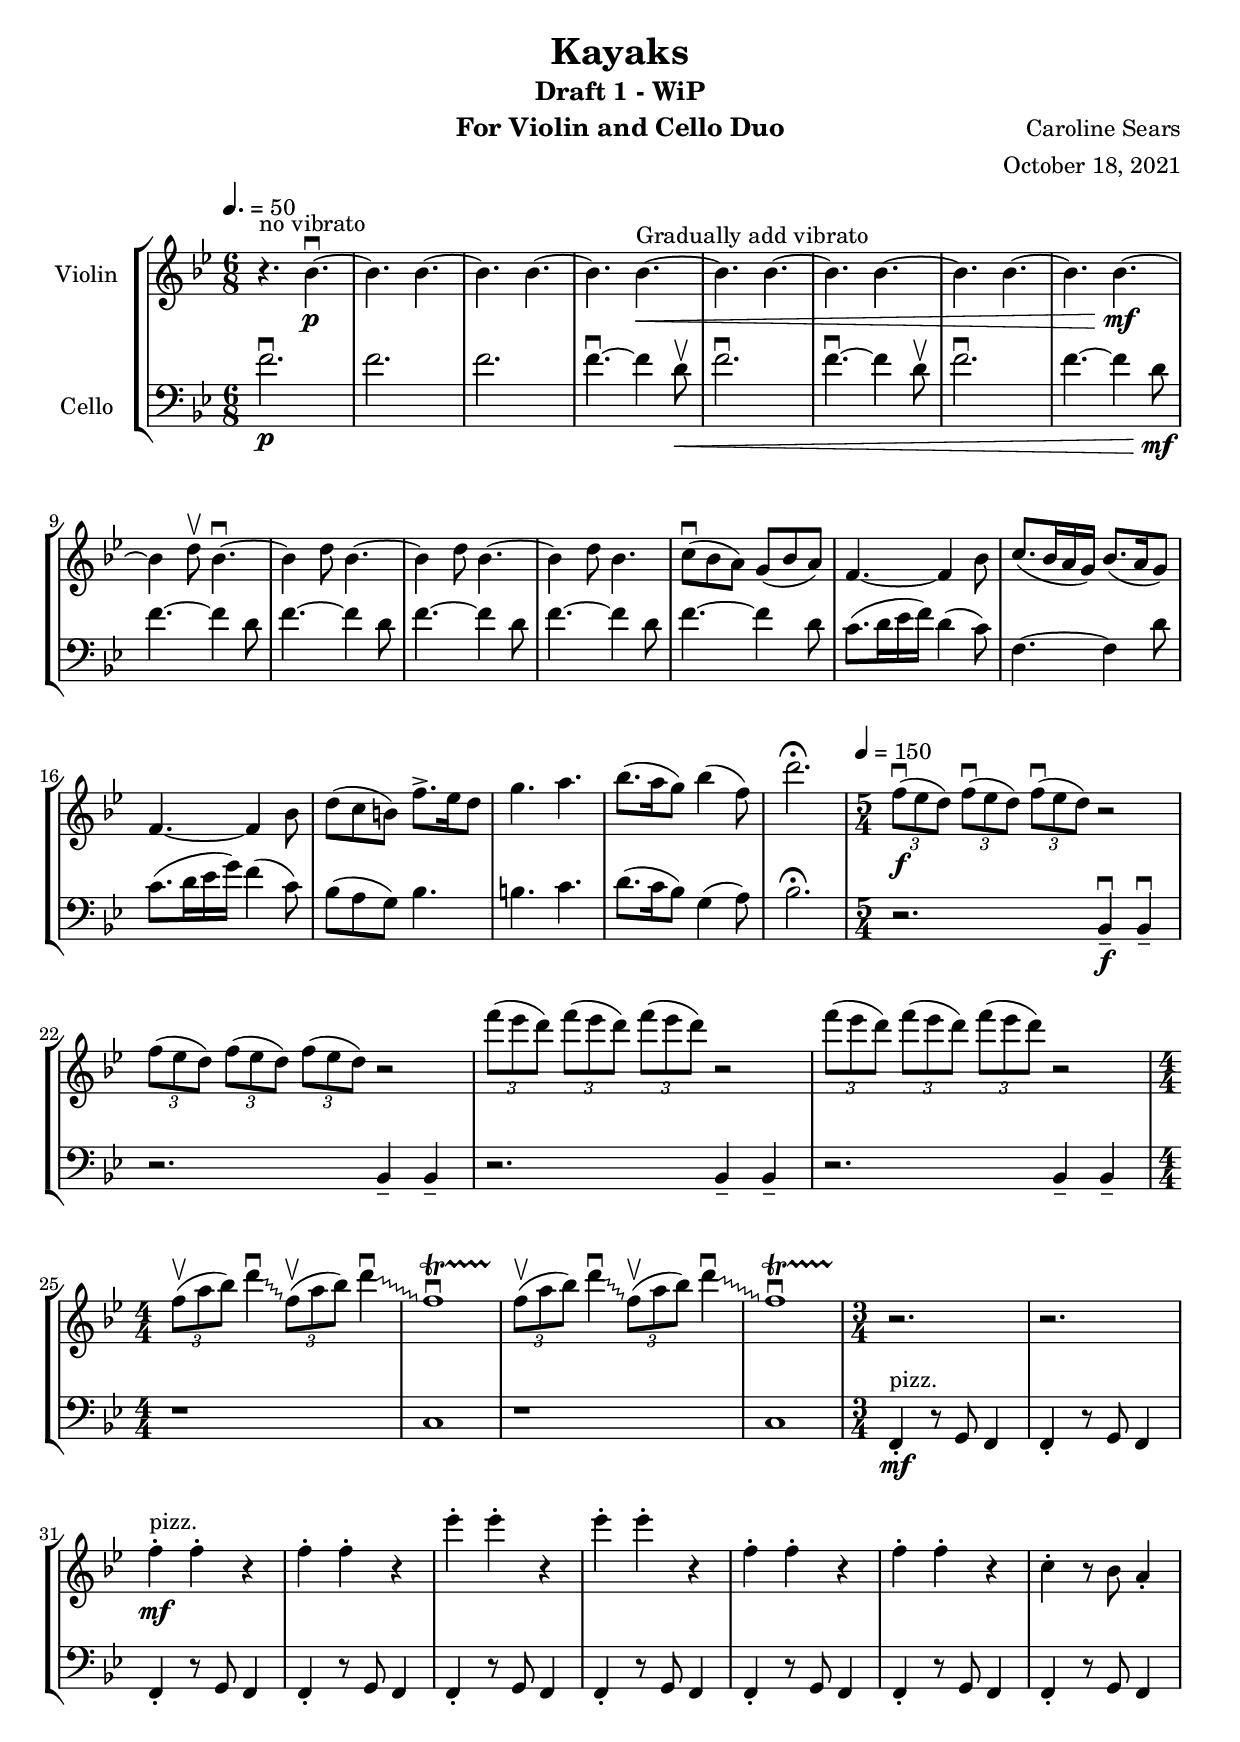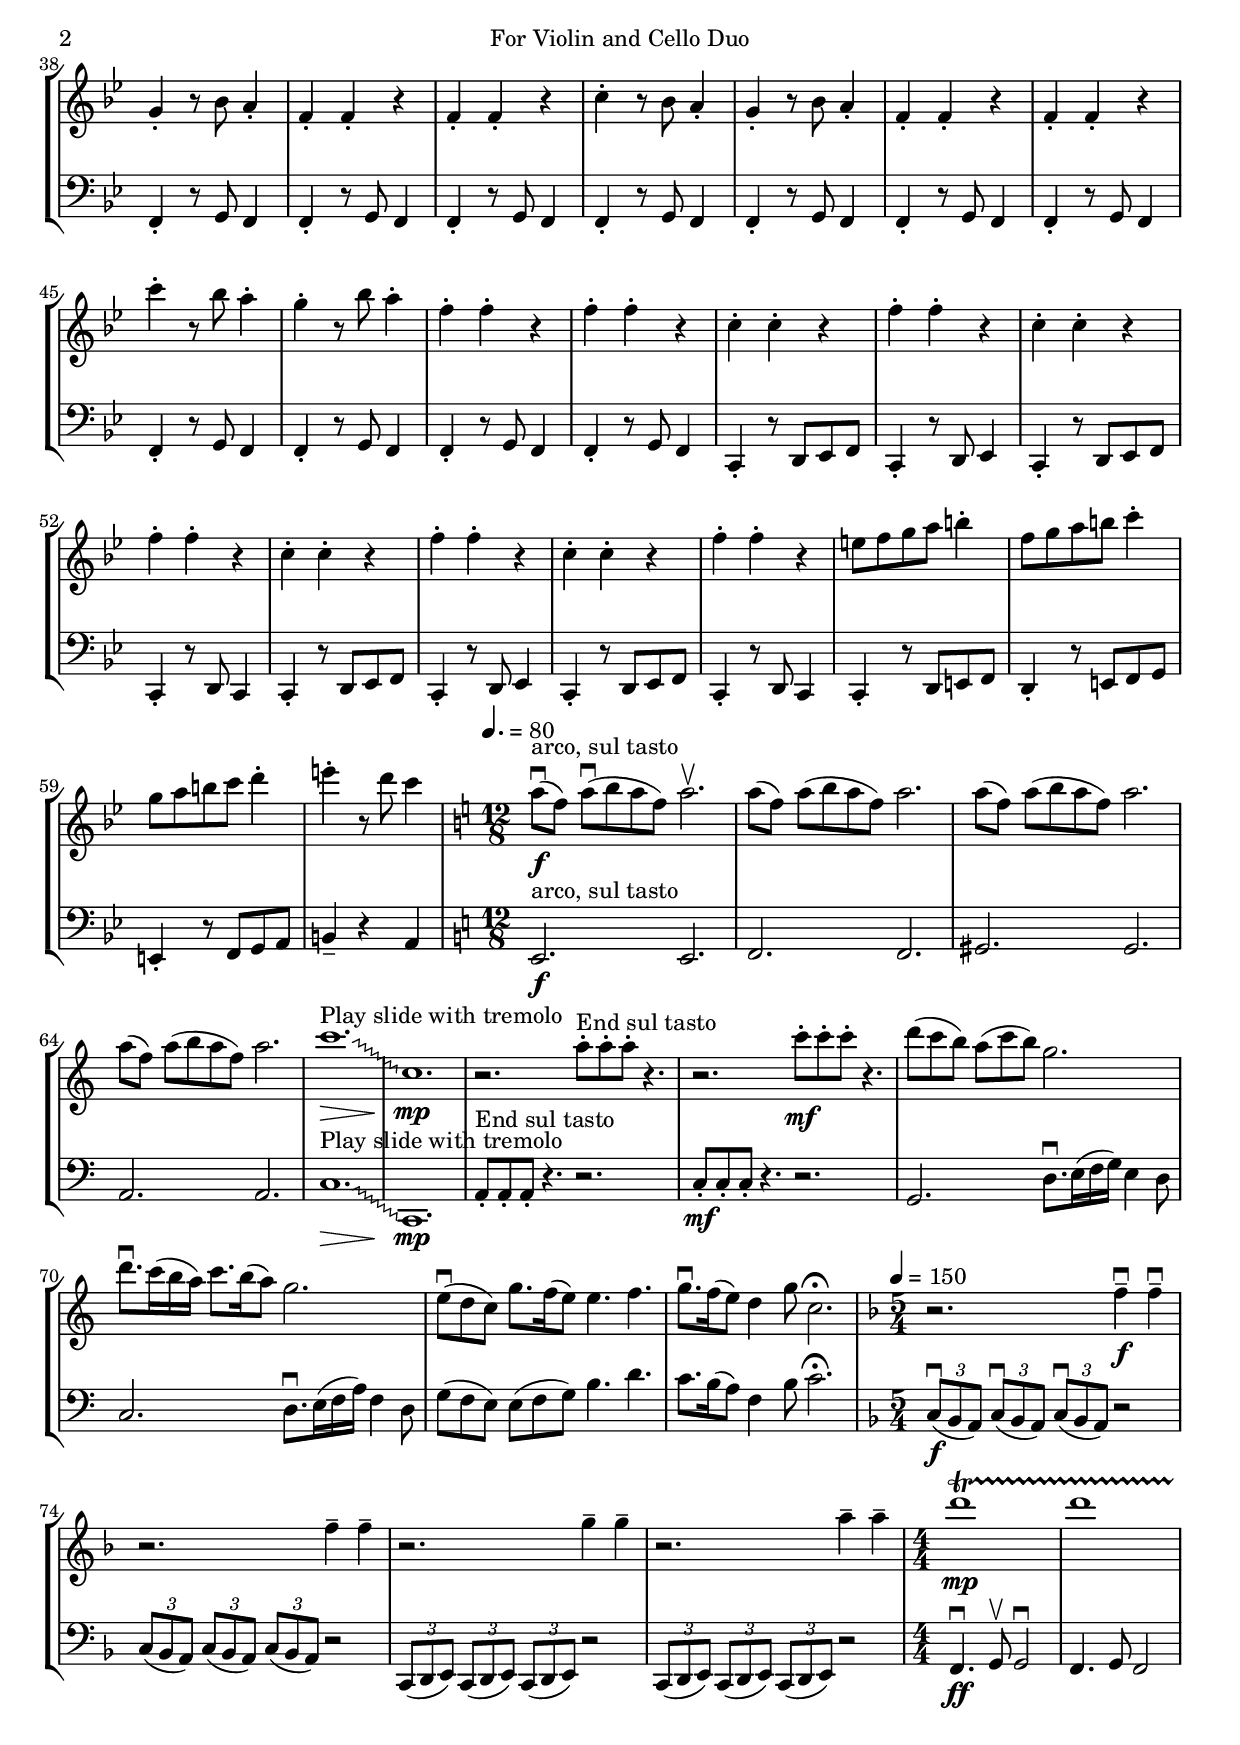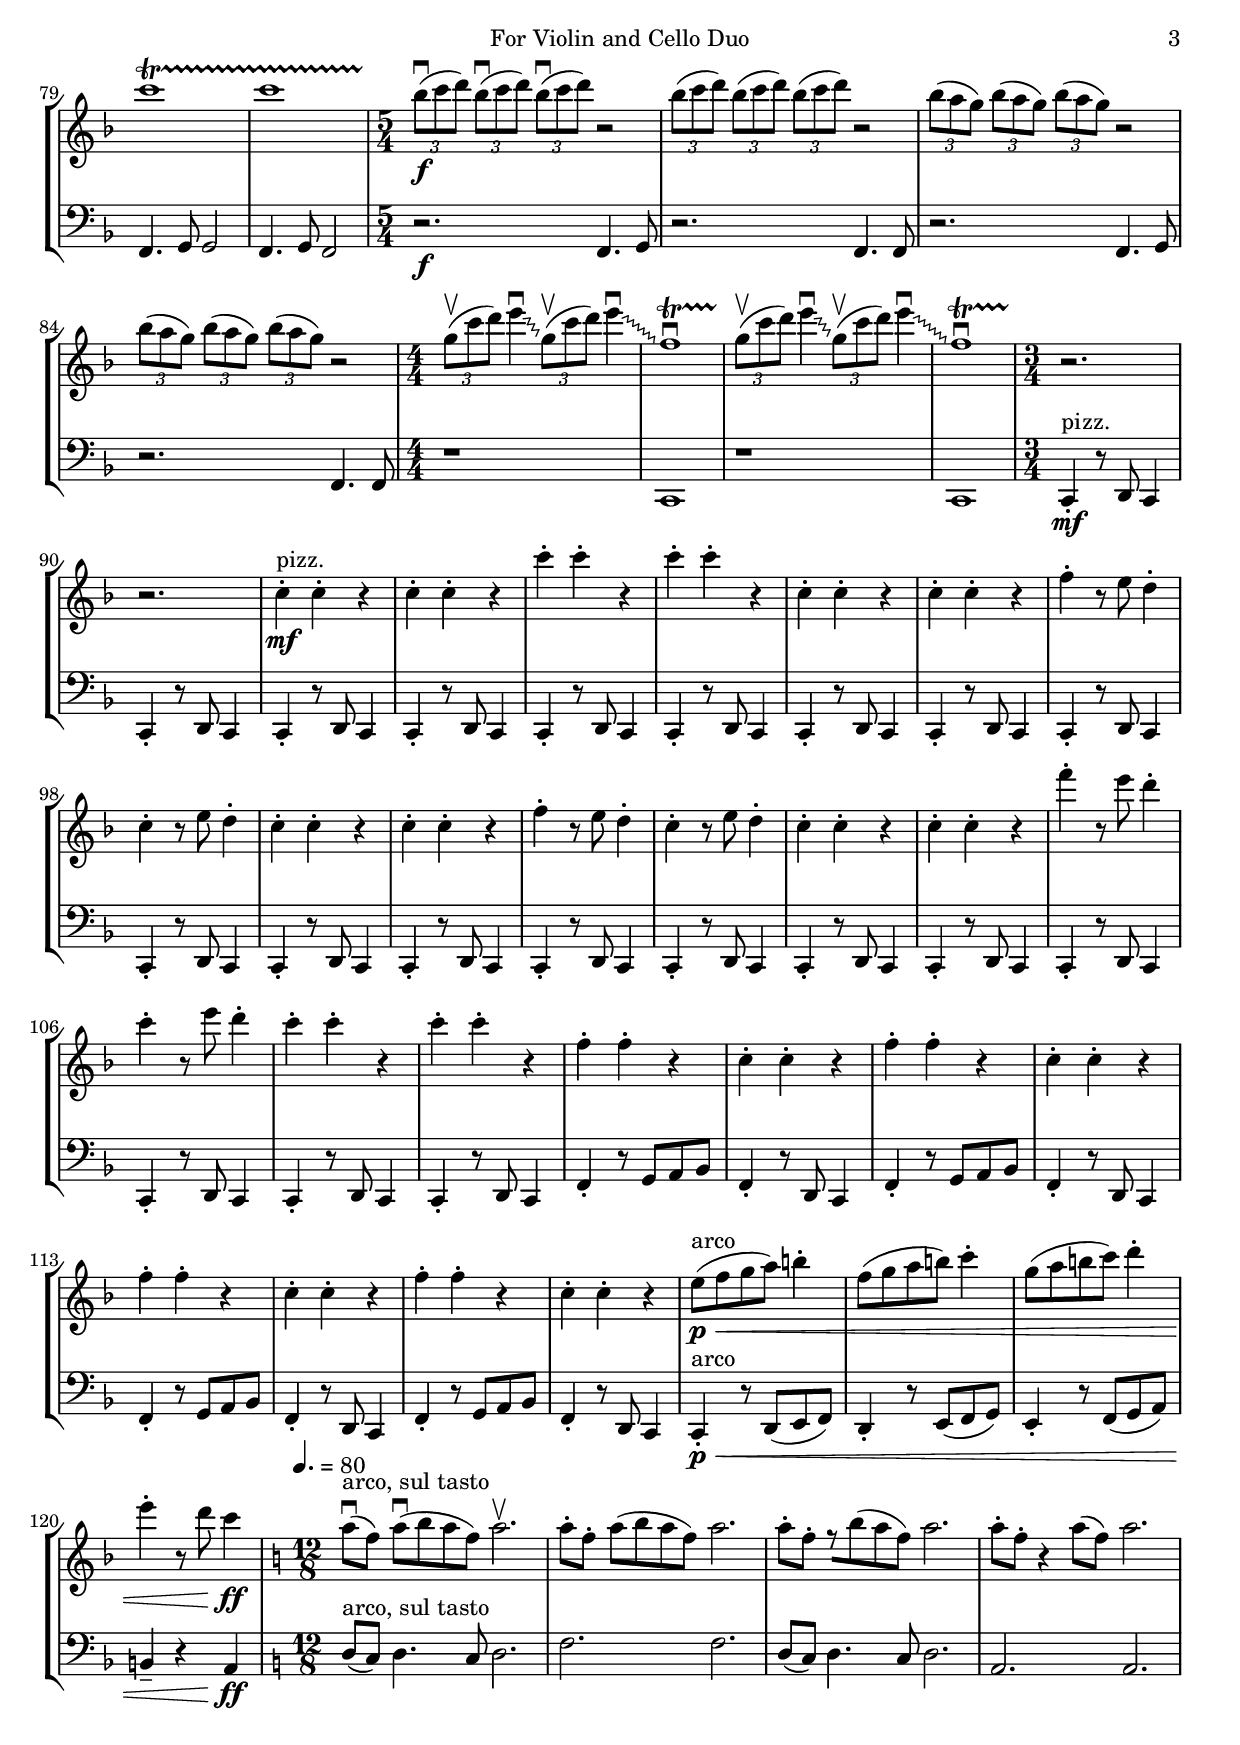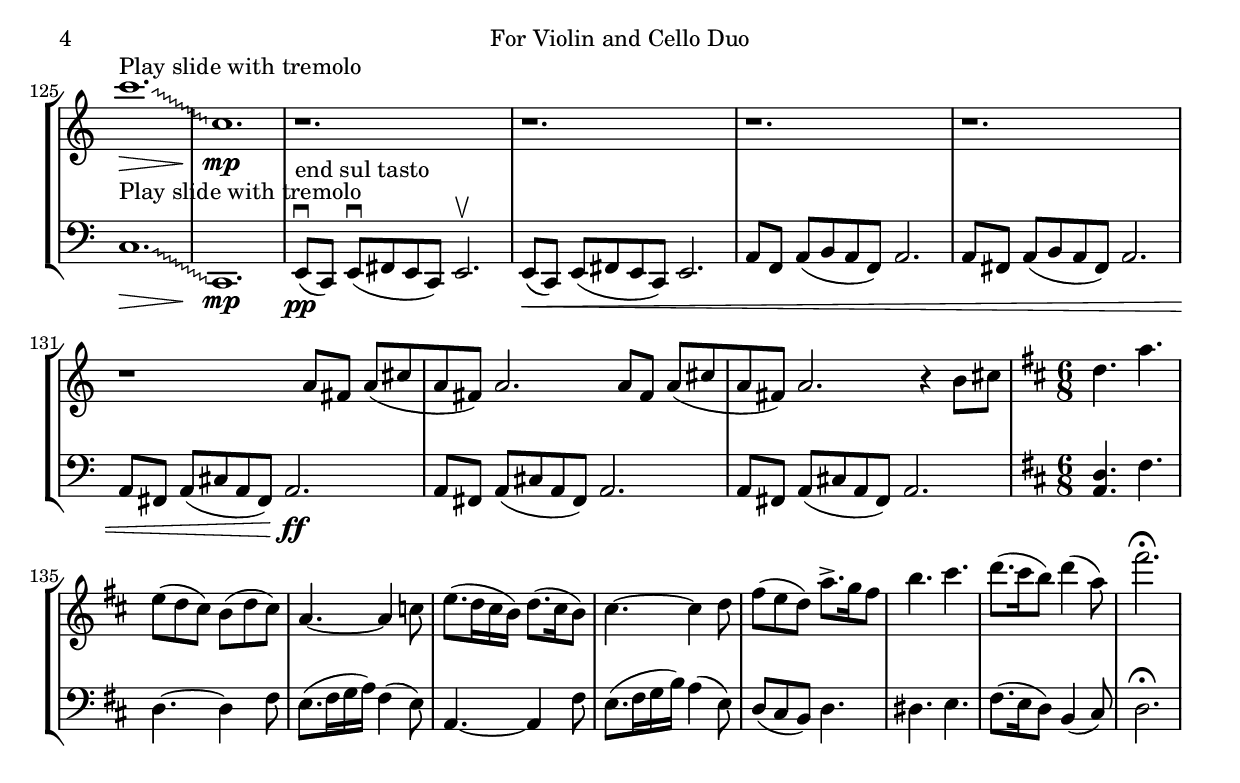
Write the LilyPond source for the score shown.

\header {
    title = "Kayaks"
    subtitle = "Draft 1 - WiP"
      % the field "instrument" also appears on following pages
    instrument =  "For Violin and Cello Duo"
    composer = "Caroline Sears"
    arranger = "October 18, 2021"

      % The following fields are centered at the bottom
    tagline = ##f


} %make this composition feel like a journey
\score {
% violin code
  \new StaffGroup <<
    \new Staff \with { instrumentName = "Violin" }
      \relative c'' {
      %A section
      \time 6/8
      \key bes \major
      \tempo 4. = 50 
      %bars1-8
       r4.^\markup "no vibrato" bes4.\downbow~\p| bes4. bes4.~| bes4. bes~| bes bes~\<^\markup "Gradually add vibrato"|
       bes4. bes4.~| bes4. bes~| bes4. bes4.~| bes bes~\!\mf |
       %bars 9-16
       bes4 d8\upbow bes4.\downbow~|bes4 d8 bes4.~|bes4 d8 bes4.~ |bes4 d8 bes4.|
       c8\downbow (bes a) g (bes a) | f4.~f4 bes8| c8. (bes16 a g) bes8. (a16 g8) | f4.~f4 bes8|
       %bars 17-20
       d8 (c b) f'8.\accent ees16 d8 | g4. a4. | bes8. (a16 g8) bes4 (f8) | d'2.\fermata
      %%%%%%%%%%%%%%%%%%%%%%%%%%%%%
      %B Section
      \tempo 4 = 150
      \time 5/4
      %bars 21-24
      \tuplet 3/2 {f,8\downbow\f (ees d)} \tuplet 3/2 {f\downbow (ees d)}  \tuplet 3/2 {f\downbow (ees d)} r2 |
      \tuplet 3/2 {f8 (ees d)} \tuplet 3/2 {f (ees d)}  \tuplet 3/2 {f (ees d)} r2 |
      \tuplet 3/2 {f'8 (ees d)} \tuplet 3/2 {f (ees d)}  \tuplet 3/2 {f (ees d)} r2 |
      \tuplet 3/2 {f8 (ees d)} \tuplet 3/2 {f (ees d)}  \tuplet 3/2 {f (ees d)} r2 |
      % bars 25-28
      \numericTimeSignature \time 4/4
      \override Glissando.style = #'zigzag
      \tuplet 3/2 {f,8\upbow (a bes)} d4\downbow\glissando \tuplet 3/2 {f,8\upbow (a bes)} d4\downbow\glissando 
      f,1\downbow\startTrillSpan|
      \tuplet 3/2 {f8\stopTrillSpan\upbow (a bes)} d4\downbow\glissando \tuplet 3/2 {f,8\upbow (a bes)} d4\downbow\glissando 
      f,1\downbow\startTrillSpan|
      %%%%%%%%%%%%%%%%%%%%%%%%%%%%%%%%
      % C Section
      %bars 29-32
      \time 3/4
      r2.\stopTrillSpan | r | f4^"pizz."\staccato\mf f\staccato r |f4\staccato f\staccato r |
      %bars 33-36
      ees'\staccato ees\staccato r| ees\staccato ees\staccato r| f,4\staccato f\staccato r |f4\staccato f\staccato r |
      %bars 37-40
      c\staccato r8 bes a4\staccato | g\staccato r8 bes a4\staccato |f4\staccato f\staccato r |f4\staccato f\staccato r |
      %bars 41-44
      c'\staccato r8 bes a4\staccato | g\staccato r8 bes a4\staccato |f4\staccato f\staccato r |f4\staccato f\staccato r |
      %bars 45-48
      c''\staccato r8 bes a4\staccato | g\staccato r8 bes a4\staccato |f4\staccato f\staccato r |f4\staccato f\staccato r |
      %bars 49-52
      c4\staccato c\staccato r |f4\staccato f\staccato r |c4\staccato c\staccato r |f4\staccato f\staccato r |
      %bars 49-52
      c4\staccato c\staccato r |f4\staccato f\staccato r |c4\staccato c\staccato r |f4\staccato f\staccato r |
      %bars 57-60
      e8 f g a b4\staccato |f8 g a b c4\staccato |g8 a b c d4\staccato | e4\staccato r8 d c4 |
      %%%%%%%%%%%%%%%%%%%%%%%%%%%%%%%%%
      %D Section
      \time 12/8
      \key a \minor
      \tempo 4. = 80
      %bars 61- 64
      a8^"arco, sul tasto"\downbow\f [(f)] a\downbow [(b a f)] a2.\upbow |a8 [(f)] a [(b a f)] a2. | 
      a8 [(f)] a [(b a f)] a2. |a8 [(f)] a [(b a f)] a2. |
      %bars 65-68
       c1.\glissando^\markup "Play slide with tremolo"\> | c,\!\mp | r2. a'8\staccato^\markup "End sul tasto" a\staccato a\staccato r4. |
      r2. c8\staccato\mf c\staccato c\staccato r4. |
      %bars 69-72
      d8 (c b) a (c b) g2.| d'8.\downbow c16 (b a) c8. b16 (a8) g2. | e8\downbow (d c) g'8. f16 (e8) e4. f |g8.\downbow f16 (e8) d4 g8 c,2.\fermata |
     %%%%%%%%%%%%%%%%%%%%%%%%%%%%%%%%%%%%%
      %B' Section 
      %bars 73-76
       \key f \major
       \time 5/4
       \tempo 4 =150
      r2. f4\tenuto\downbow\f f4\downbow\tenuto |r2. f4\tenuto f4\tenuto |
      r2. g4\tenuto g4\tenuto |r2. a4\tenuto a4\tenuto |
      %bars 77-80
      \time 4/4
      d1\startTrillSpan\mp | d1 | c1 | c1 |
      %bars 81-84
      \time 5/4
      \tuplet 3/2 {bes8\stopTrillSpan\downbow\f(c d)} \tuplet 3/2 {bes\downbow (c d)}  \tuplet 3/2 {bes\downbow (c d)} r2 |
      \tuplet 3/2 {bes8(c d)} \tuplet 3/2 {bes (c d)}  \tuplet 3/2 {bes (c d)} r2 |
      \tuplet 3/2 {bes8(a g)} \tuplet 3/2 {bes (a g)}  \tuplet 3/2 {bes (a g)} r2 |
      \tuplet 3/2 {bes8(a g)} \tuplet 3/2 {bes (a g)}  \tuplet 3/2 {bes (a g)} r2 |
      %bars 85-88
      \time 4/4
      \tuplet 3/2 {g8\upbow (c d)} e4\downbow\glissando \tuplet 3/2 {g,8\upbow (c d)} e4\downbow\glissando 
      f,1\downbow\startTrillSpan|
      \tuplet 3/2 {g8\stopTrillSpan\upbow (c d)} e4\downbow\glissando \tuplet 3/2 {g,8\upbow (c d)} e4\downbow\glissando 
      f,1\downbow\startTrillSpan|
      %%%%%%%%%%%%%%%%%%%%%%%%
      %C' Section
      \time 3/4
      %Bars 89-92
      r2.\stopTrillSpan | r | c4^"pizz."\staccato\mf c\staccato r |c4\staccato c\staccato r |
      %bars 93-96
      c'\staccato c\staccato r| c\staccato c\staccato r| c,4\staccato c\staccato r |c4\staccato c\staccato r |
      %bars 97-100
      f\staccato r8 e d4\staccato | c\staccato r8 e d4\staccato |c4\staccato c\staccato r |c4\staccato c\staccato r |
      %bars 101-104
      f\staccato r8 e d4\staccato | c\staccato r8 e d4\staccato |c4\staccato c\staccato r |c4\staccato c\staccato r |
      %bars 105-108
      f'\staccato r8 e d4\staccato | c\staccato r8 e d4\staccato |c4\staccato c\staccato r |c4\staccato c\staccato r |
      %bars 109-112
      f,4\staccato f\staccato r |c4\staccato c\staccato r |f4\staccato f\staccato r |c4\staccato c\staccato r |
      %bars 113-116
      f4\staccato f\staccato r |c4\staccato c\staccato r |f4\staccato f\staccato r |c4\staccato c\staccato r |
      %bars 117-120
      e8^"arco"\p\< (f g a) b4\staccato |f8 (g a b) c4\staccato |g8 (a b c) d4\staccato | e4\staccato r8 d c4\!\ff |
      %%%%%%%%%%%%%%%%%%%%%%%%%%
      %D' Section (climax)
      \time 12/8
      \key a \minor
      \tempo 4. = 80
      %bars 121-124
      a8^"arco, sul tasto"\downbow [(f)] a\downbow [(b a f)] a2.\upbow |
      a8\staccato [f\staccato] a [(b a f)] a2. | 
      a8\staccato [f\staccato] r [b (a f)] a2. |
      a8\staccato [f\staccato] r4  a8 (f) a2. |
      %bars 125-128
       c1.\glissando^\markup "Play slide with tremolo"\> | c,\!\mp | 
      %bars 129-132
      r1. |r |r |r |
      %bars 132-135
      r1 a8 [fis] a [(cis |
      a fis)] a2. a8 [fis] a [(cis |
       a fis)] a2. r4 b8 cis |
       \key d \major
       \time 6/8
       d4. a' |
       %bars 136-139
       e8 (d cis) b (d cis) |a4.~a4 c8 | e8. (d16 cis b) d8. (cis16 b8) | cis4.~cis4 d8 |
       %bars 140-143
       fis8 (e d) a'8.\accent g16 fis8 | b4. cis4. | d8. (cis16 b8) d4 (a8) | fis'2.\fermata
      }
    


%cello code
    \new Staff \with { instrumentName = "Cello" }
      \relative c' { 
      \clef "bass"
      %A section
      \time 6/8
      \key bes \major
      \tempo 4. = 50
      %bars 1-8
      f2.\downbow\p |f |f |f4.\downbow~f4 d8\upbow\< |
      f2.\downbow|f4.\downbow~f4 d8\upbow |f2.\downbow|f4.~f4 d8\!\mf |
      %bars 9-16
      f4.~f4 d8 |f4.~f4 d8 |f4.~f4 d8 |f4.~f4 d8 |
      f4.~f4 d8 | c8. (d16 ees16 f) d4 (c8) |f,4.~f4 d'8 |c8. (d16 ees16 g) f4 (c8) |
      %bars 17-20
      bes8 (a g) bes4. | b4. c4. | d8. (c16 bes8) g4 (a8) |bes2.\fermata|
      %%%%%%%%%%%%%%%%%%%%%%%%%%%%%%%%%%
      %B section
      \tempo 4 = 150
      \time 5/4
      %bars 21-24
      r2. bes,4\tenuto\downbow\f bes4\downbow\tenuto |r2. bes4\tenuto bes4\tenuto |
      r2. bes4\tenuto bes4\tenuto |r2. bes4\tenuto bes4\tenuto |
      %bars 25-28
      \numericTimeSignature \time 4/4
      r1|c1|r1|c1
      %%%%%%%%%%%%%%%%%%%%%%%%%%%%%%%%%%%
      %C Section
      \time 3/4
      %bars 29-32
      f,4\staccato^"pizz."\mf r8 g f4 |f4\staccato r8 g f4 |f4\staccato r8 g f4 |f4\staccato r8 g f4 |
      %bars 33-36
      f4\staccato r8 g f4 |f4\staccato r8 g f4 |f4\staccato r8 g f4 |f4\staccato r8 g f4 |
      %bars 37-40
      f4\staccato r8 g f4 |f4\staccato r8 g f4 |f4\staccato r8 g f4 |f4\staccato r8 g f4 |
      %bars 41-44
      f4\staccato r8 g f4 |f4\staccato r8 g f4 |f4\staccato r8 g f4 |f4\staccato r8 g f4 |
      %bars 45-48
      f4\staccato r8 g f4 |f4\staccato r8 g f4 |f4\staccato r8 g f4 |f4\staccato r8 g f4 |
      %bars 49-52
      c4\staccato r8 d8 ees f|c4\staccato r8 d ees4 | c4\staccato r8 d8 ees f|c4\staccato r8 d c4 |
      %bars 53-56
      c4\staccato r8 d8 ees f|c4\staccato r8 d ees4 | c4\staccato r8 d8 ees f|c4\staccato r8 d c4 |   
      %bars 57-60
       c4\staccato r8 d8 e f| d4\staccato r8 e f g|  e4\staccato r8 f8 g a | b4\tenuto r4 a |
      %%%%%%%%%%%%%%%%%%%%%%%%%%%%%%%%%%
      %D Section (tense)
      \time 12/8
      \key a \minor
      \tempo 4. = 80
      %bars 61-64
      e2.^"arco, sul tasto"\f e2. | f2. f2. | gis2. gis2. | a a |
      %bars 65-68
      \override Glissando.style = #'zigzag
      c1.\glissando^\markup "Play slide with tremolo"\> | c,\!\mp | a'8\staccato^\markup "End sul tasto" a8\staccato a8\staccato r4. r2. |
       c8\staccato\mf c8\staccato c8\staccato r4. r2. |
       %bars 69-72
       g2. d'8.\downbow e16 (f g) e4 d8 | c2. d8.\downbow e16 (f a) f4 d8 | g8 (f e) e (f g) b4. d | c8. b16 (a8) f4 b8 c2.\fermata |
       %%%%%%%%%%%%%%%%%%%%
       %B' Section 
       %bars 73-76
       \key f \major
       \time 5/4
       \tempo 4 =150
       \tuplet 3/2 {c,8\downbow\f (bes a)} \tuplet 3/2 {c\downbow (bes a)}  \tuplet 3/2 {c\downbow (bes a)} r2 |
       \tuplet 3/2 {c8(bes a)} \tuplet 3/2 {c (bes a)}  \tuplet 3/2 {c (bes a)} r2 |
       \tuplet 3/2 {c,8 (d e)} \tuplet 3/2 {c (d e)}  \tuplet 3/2 {c (d e)} r2 |
       \tuplet 3/2 {c8 (d e)} \tuplet 3/2 {c (d e)}  \tuplet 3/2 {c(d e)} r2 |
      %bars 77-80
      \time 4/4
       f4.\downbow\ff g8\upbow g2\downbow | f4. g8 f2 | f4. g8 g2 | f4. g8 f2 |
       %bars 81-84
      \time 5/4
      r2.\f f4. g8 | r2. f4. f8 |r2. f4. g8 |r2. f4. f8 |
      %bars 85-88
      \time 4/4
      r1|c1|r1|c1
      %%%%%%%%%%%%%%%%%%%%%%%%
      %C' Section
      \time 3/4
      %Bars 89-92
      c4\staccato^"pizz."\mf r8 d c4 |c4\staccato r8 d c4 |c4\staccato r8 d c4 |c4\staccato r8 d c4 |
      %bars 93-96
      c4\staccato r8 d c4 |c4\staccato r8 d c4 |c4\staccato r8 d c4 |c4\staccato r8 d c4 |
      %bars 97-100
      c4\staccato r8 d c4 |c4\staccato r8 d c4 |c4\staccato r8 d c4 |c4\staccato r8 d c4 |
      %bars 101-104
      c4\staccato r8 d c4 |c4\staccato r8 d c4 |c4\staccato r8 d c4 |c4\staccato r8 d c4 |
      %bars 105-108
      c4\staccato r8 d c4 |c4\staccato r8 d c4 |c4\staccato r8 d c4 |c4\staccato r8 d c4 |
      %bars 109-112
      f4\staccato r8 g8 a bes|f4\staccato r8 d c4 | f4\staccato r8 g8 a bes|f4\staccato r8 d c4 |
      %bars 113-116
      f4\staccato r8 g8 a bes|f4\staccato r8 d c4 | f4\staccato r8 g8 a bes|f4\staccato r8 d c4 |  
      %bars 117-120
       c4\staccato^"arco"\p\< r8 d8 (e f)| d4\staccato r8 e (f g)|  e4\staccato r8 f8 (g a) | b4\tenuto r4 a\!\ff
       %%%%%%%%%%%%%%%%%%%%%%%%
      %D' Section (climax)
      \time 12/8
      \key a \minor
      \tempo 4. = 80
      %bars 121-124
      d8^"arco, sul tasto" (c) d4. c8 d2. | f2. f2. |d8(c) d4. c8 d2. | a a |
      %bars 125-128
      c1.\glissando^\markup "Play slide with tremolo"\> | c,\!\mp | 
      %bars 129-131
      e8^"end sul tasto"\downbow\pp [(c)] e\downbow [(fis e c)] e2.\upbow |
      e8\< [(c)] e[(fis e c)] e2. |
      a8 [f] a [(b a f)] a2. | 
      a8 [fis] a [(b a fis)] a2. | 
      %bars 132-135
      a8 [fis] a [(cis a fis)] a2.\!\ff | 
      a8 [fis] a [(cis a fis)] a2. | 
      a8 [fis] a [(cis a fis)] a2. | 
      \key d \major
      \time 6/8
      <d a>4. fis |
      %bars 136-139
      d4.~d4 fis8 | e8. (fis16 g16 a) fis4 (e8) |a,4.~a4 fis'8 |e8. (fis16 g16 b) a4 (e8) |
      %bars 140-143
      d8 (cis b) d4. | dis4. e4. | fis8. (e16 d8) b4 (cis8) |d2.\fermata|
      }
  >>
  \layout { }
  \midi { }
}
